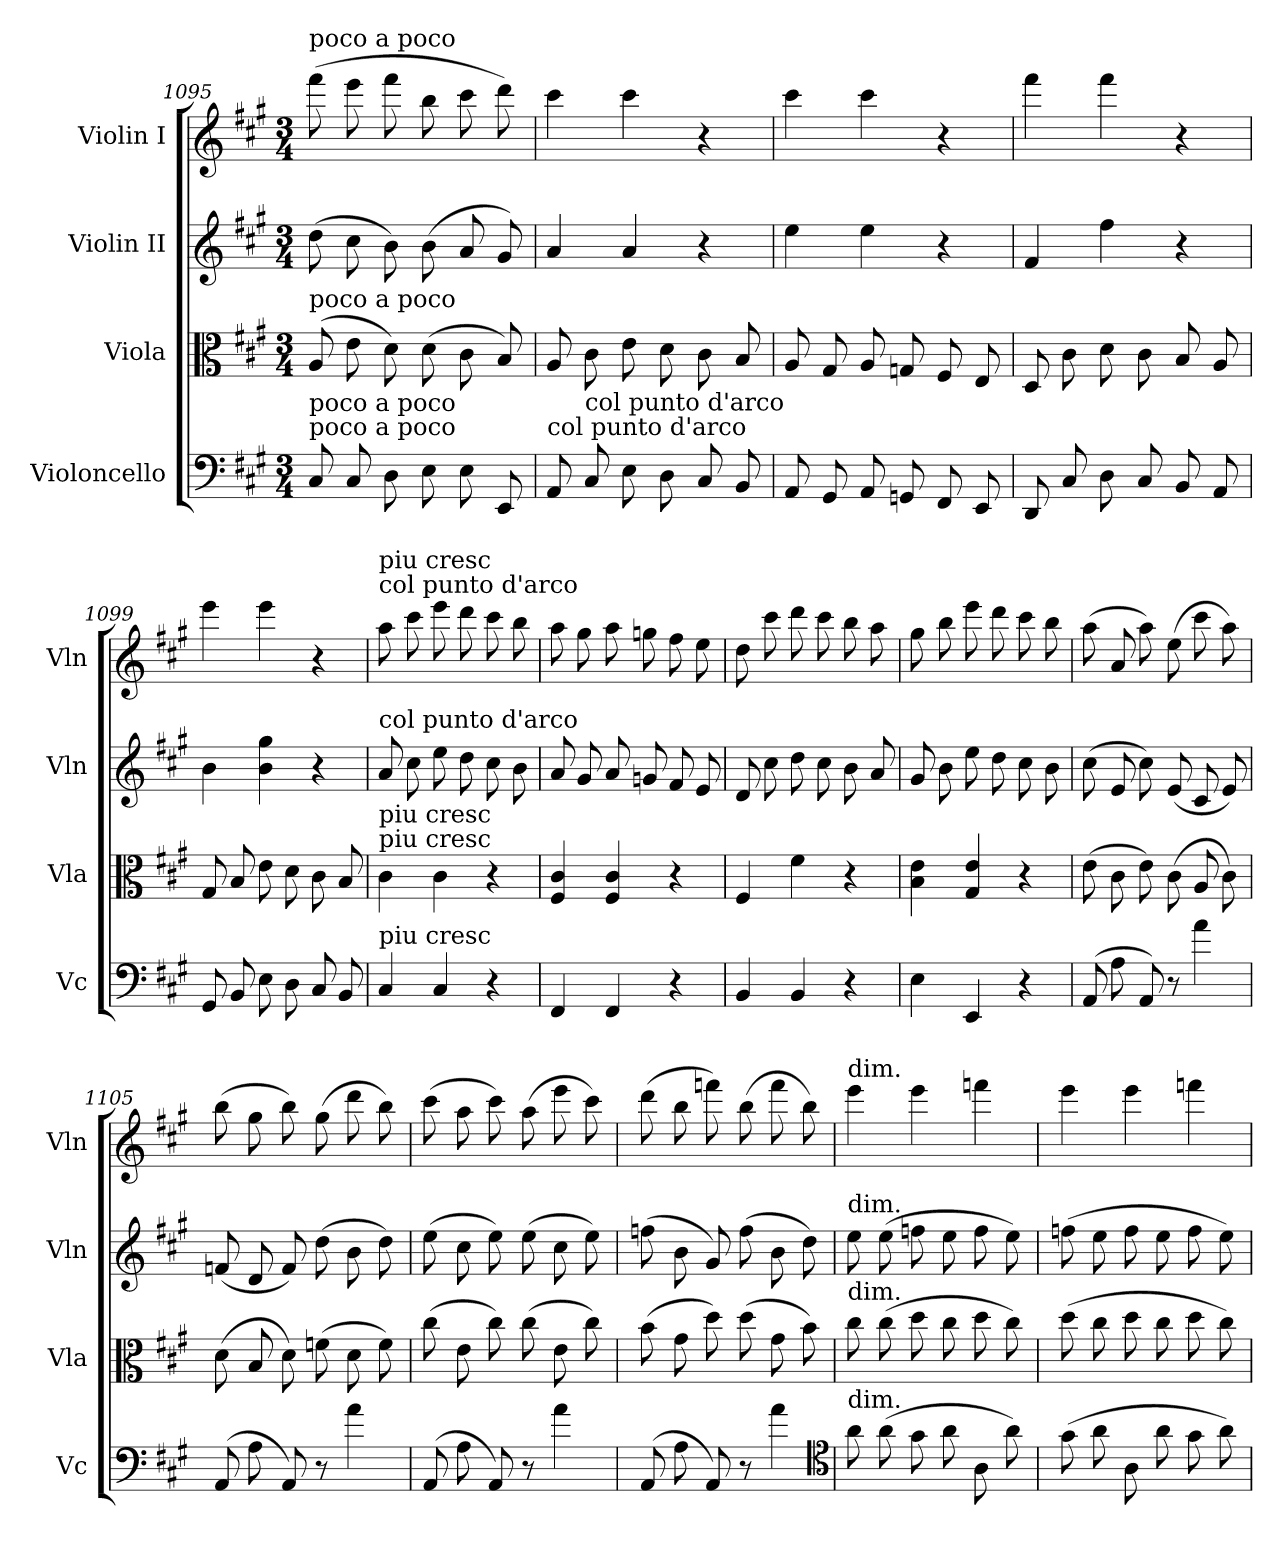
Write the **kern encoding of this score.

**kern	**kern	**kern	**kern
*part4	*part3	*part2	*part1
*staff4	*staff3	*staff2	*staff1
*I"Violoncello	*I"Viola	*I"Violin II	*I"Violin I
*I'Vc	*I'Vla	*I'Vln	*I'Vln
*clefF4	*clefC3	*clefG2	*clefG2
*k[f#c#g#]	*k[f#c#g#]	*k[f#c#g#]	*k[f#c#g#]
*A:	*A:	*A:	*A:
*M3/4	*M3/4	*M3/4	*M3/4
=1095	=1095	=1095	=1095
!	!	!	!LO:TX:a:t=poco a poco
!	!LO:TX:a:t=poco a poco	!	!
!LO:TX:a:t=poco a poco	!	!	!
!LO:TX:a:t=poco a poco	!	!	!
8C#	(8A	(8dd	(8fff#
8C#	8e	8cc#	8eee
8D	8d)	8b)	8fff#
8E	(8d	(8b	8bb
8E	8c#	8a	8ccc#
8EE	8B)	8g#)	8ddd)
=1096	=1096	=1096	=1096
!LO:TX:a:t=col punto d'arco	!	!	!
8AA	8A	4a	4ccc#
!LO:TX:a:t=col punto d'arco	!	!	!
8C#	8c#	.	.
8E	8e	4a	4ccc#
8D	8d	.	.
8C#	8c#	4r	4r
8BB	8B	.	.
=1097	=1097	=1097	=1097
8AA	8A	4ee	4ccc#
8GG#	8G#	.	.
8AA	8A	4ee	4ccc#
8GGn	8Gn	.	.
8FF#	8F#	4r	4r
8EE	8E	.	.
=1098	=1098	=1098	=1098
8DD	8D	4f#	4fff#
8C#	8c#	.	.
8D	8d	4ff#	4fff#
8C#	8c#	.	.
8BB	8B	4r	4r
8AA	8A	.	.
=1099	=1099	=1099	=1099
8GG#	8G#	4b	4eee
8BB	8B	.	.
8E	8e	4b 4gg#	4eee
8D	8d	.	.
8C#	8c#	4r	4r
8BB	8B	.	.
=1100	=1100	=1100	=1100
!	!	!	!LO:TX:a:t=col punto d'arco
!	!	!	!LO:TX:a:t=piu cresc
!	!	!LO:TX:a:t=col punto d'arco	!
!	!LO:TX:a:t=piu cresc	!	!
!	!LO:TX:a:t=piu cresc	!	!
!LO:TX:a:t=piu cresc	!	!	!
4C#	4c#	8a	8aa
.	.	8cc#	8ccc#
4C#	4c#	8ee	8eee
.	.	8dd	8ddd
4r	4r	8cc#	8ccc#
.	.	8b	8bb
=1101	=1101	=1101	=1101
4FF#	4F# 4c#	8a	8aa
.	.	8g#	8gg#
4FF#	4F# 4c#	8a	8aa
.	.	8gn	8ggn
4r	4r	8f#	8ff#
.	.	8e	8ee
=1102	=1102	=1102	=1102
4BB	4F#	8d	8dd
.	.	8cc#	8ccc#
4BB	4f#	8dd	8ddd
.	.	8cc#	8ccc#
4r	4r	8b	8bb
.	.	8a	8aa
=1103	=1103	=1103	=1103
4E	4B 4e	8g#	8gg#
.	.	8b	8bb
4EE	4G# 4e	8ee	8eee
.	.	8dd	8ddd
4r	4r	8cc#	8ccc#
.	.	8b	8bb
=1104	=1104	=1104	=1104
(8AA	(8e	(8cc#	(8aa
8A	8c#	8e	8a
8AA)	8e)	8cc#)	8aa)
8r	(8c#	(8e	(8ee
4a	8A	8c#	8ccc#
.	8c#)	8e)	8aa)
=1105	=1105	=1105	=1105
(8AA	(8d	(8fn	(8bb
8A	8B	8d	8gg#
8AA)	8d)	8f)	8bb)
8r	(8fn	(8dd	(8gg#
4a	8d	8b	8ddd
.	8f)	8dd)	8bb)
=1106	=1106	=1106	=1106
(8AA	(8cc#	(8ee	(8ccc#
8A	8e	8cc#	8aa
8AA)	8cc#)	8ee)	8ccc#)
8r	(8cc#	(8ee	(8aa
4a	8e	8cc#	8eee
.	8cc#)	8ee)	8ccc#)
=1107	=1107	=1107	=1107
(8AA	(8b	(8ffn	(8ddd
8A	8g#	8b	8bb
8AA)	8dd)	8g#)	8fffn)
8r	(8dd	(8ff	(8bb
4a	8g#	8b	8fff
.	8b)	8dd)	8bb)
*clefC4	*	*	*
=1108	=1108	=1108	=1108
!	!	!	!LO:TX:a:t=dim.
!	!	!LO:TX:a:t=dim.	!
!	!LO:TX:a:t=dim.	!	!
!LO:TX:a:t=dim.	!	!	!
8a	8cc#	8ee	4eee
(8a	(8cc#	(8ee	.
8g#	8dd	8ffn	4eee
8a	8cc#	8ee	.
8A	8dd	8ff	4fffn
8a)	8cc#)	8ee)	.
=1109	=1109	=1109	=1109
(8g#	(8dd	(8ffn	4eee
8a	8cc#	8ee	.
8A	8dd	8ff	4eee
8a	8cc#	8ee	.
8g#	8dd	8ff	4fffn
8a)	8cc#)	8ee)	.
=	=	=	=
*-	*-	*-	*-
